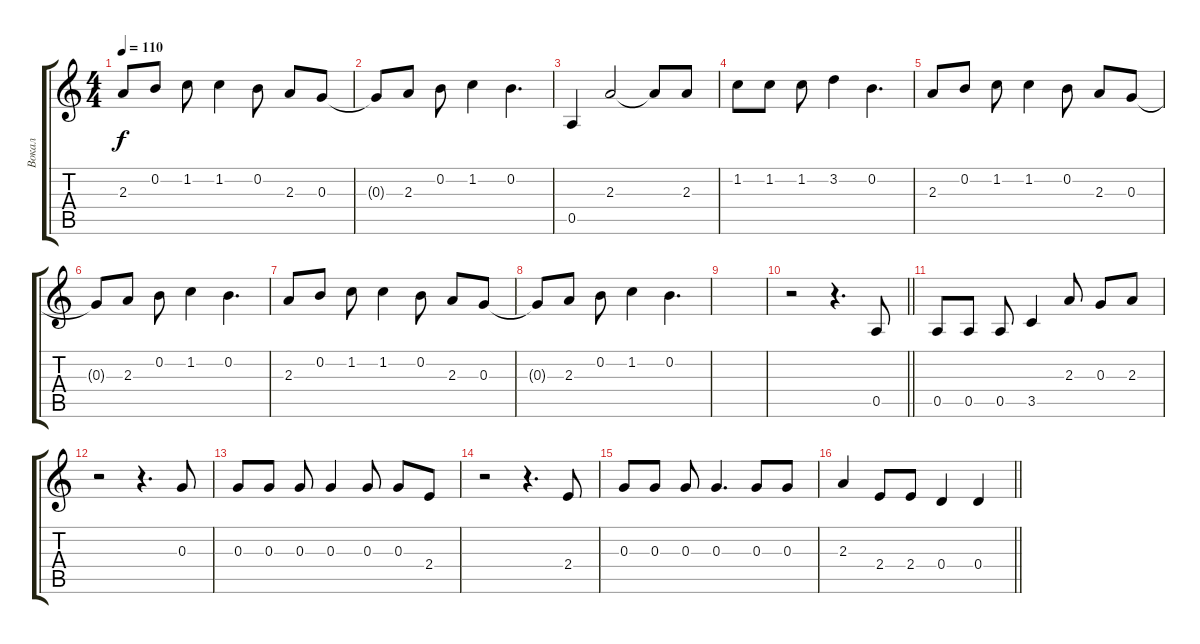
\track ("Вокал" "Вокал") {instrument acousticguitarsteel}
\staff {score tabs}
\tuning (E4 B3 G3 D3 A2 E2) {hide}
\ts (4 4)
\tempo 110
\clef g2
\ks c
2.3.8{dy f} 0.2.8 1.2.8 1.2.4 0.2.8 2.3.8 0.3.8 |
0.3{t}.8 2.3.8 0.2.8 1.2.4 0.2.4{d} |
0.5.4 2.3.2 2.3{t}.8 2.3.8 |
1.2.8 1.2.8 1.2.8 3.2.4 0.2.4{d} |
2.3.8 0.2.8 1.2.8 1.2.4 0.2.8 2.3.8 0.3.8 |
0.3{t}.8 2.3.8 0.2.8 1.2.4 0.2.4{d} |
2.3.8 0.2.8 1.2.8 1.2.4 0.2.8 2.3.8 0.3.8 |
0.3{t}.8 2.3.8 0.2.8 1.2.4 0.2.4{d} |
|
\barLineRight lightlight
r.2 r.4{d} 0.5.8 |
0.5.8 0.5.8 0.5.8 3.5.4 2.3.8 0.3.8 2.3.8 |
r.2 r.4{d} 0.3.8 |
0.3.8 0.3.8 0.3.8 0.3.4 0.3.8 0.3.8 2.4.8 |
r.2 r.4{d} 2.4.8 |
0.3.8 0.3.8 0.3.8 0.3.4{d} 0.3.8 0.3.8 |
\barLineRight lightlight
2.3.4 2.4.8 2.4.8 0.4.4 0.4.4
